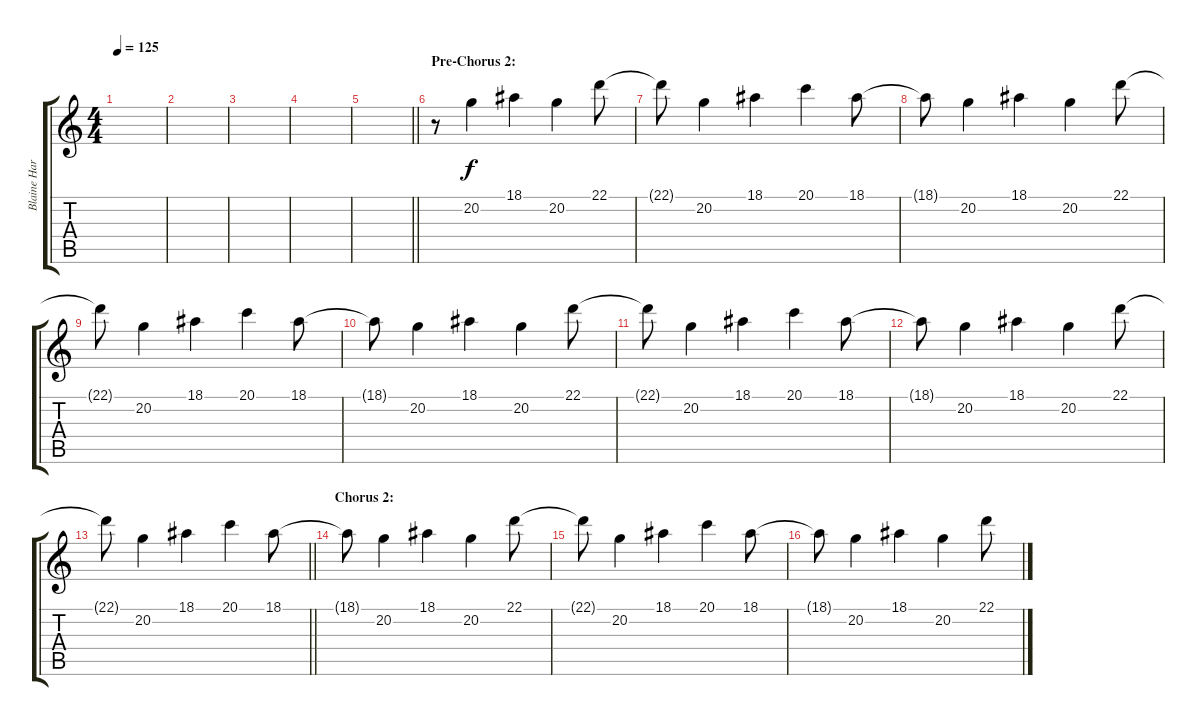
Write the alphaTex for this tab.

\track ("Blaine Harrison (Keyboard 3)" "Blaine Har") {instrument musicbox}
\staff {score tabs}
\tuning (E4 B3 G3 D3 A2 E2) {hide}
\ts (4 4)
\tempo 125
\clef g2
\ks c
|
|
|
|
\barLineRight lightlight
|
\section ("" "Pre-Chorus 2:")
r.8 20.2.4 18.1.4 20.2.4 22.1.8 |
22.1{t}.8 20.2.4 18.1.4 20.1.4 18.1.8 |
18.1{t}.8 20.2.4 18.1.4 20.2.4 22.1.8 |
22.1{t}.8 20.2.4 18.1.4 20.1.4 18.1.8 |
18.1{t}.8 20.2.4 18.1.4 20.2.4 22.1.8 |
22.1{t}.8 20.2.4 18.1.4 20.1.4 18.1.8 |
18.1{t}.8 20.2.4 18.1.4 20.2.4 22.1.8 |
\barLineRight lightlight
22.1{t}.8 20.2.4 18.1.4 20.1.4 18.1.8 |
\section ("" "Chorus 2:")
18.1{t}.8 20.2.4{volume 10} 18.1.4 20.2.4 22.1.8 |
22.1{t}.8 20.2.4 18.1.4 20.1.4 18.1.8 |
18.1{t}.8 20.2.4 18.1.4 20.2.4 22.1.8
